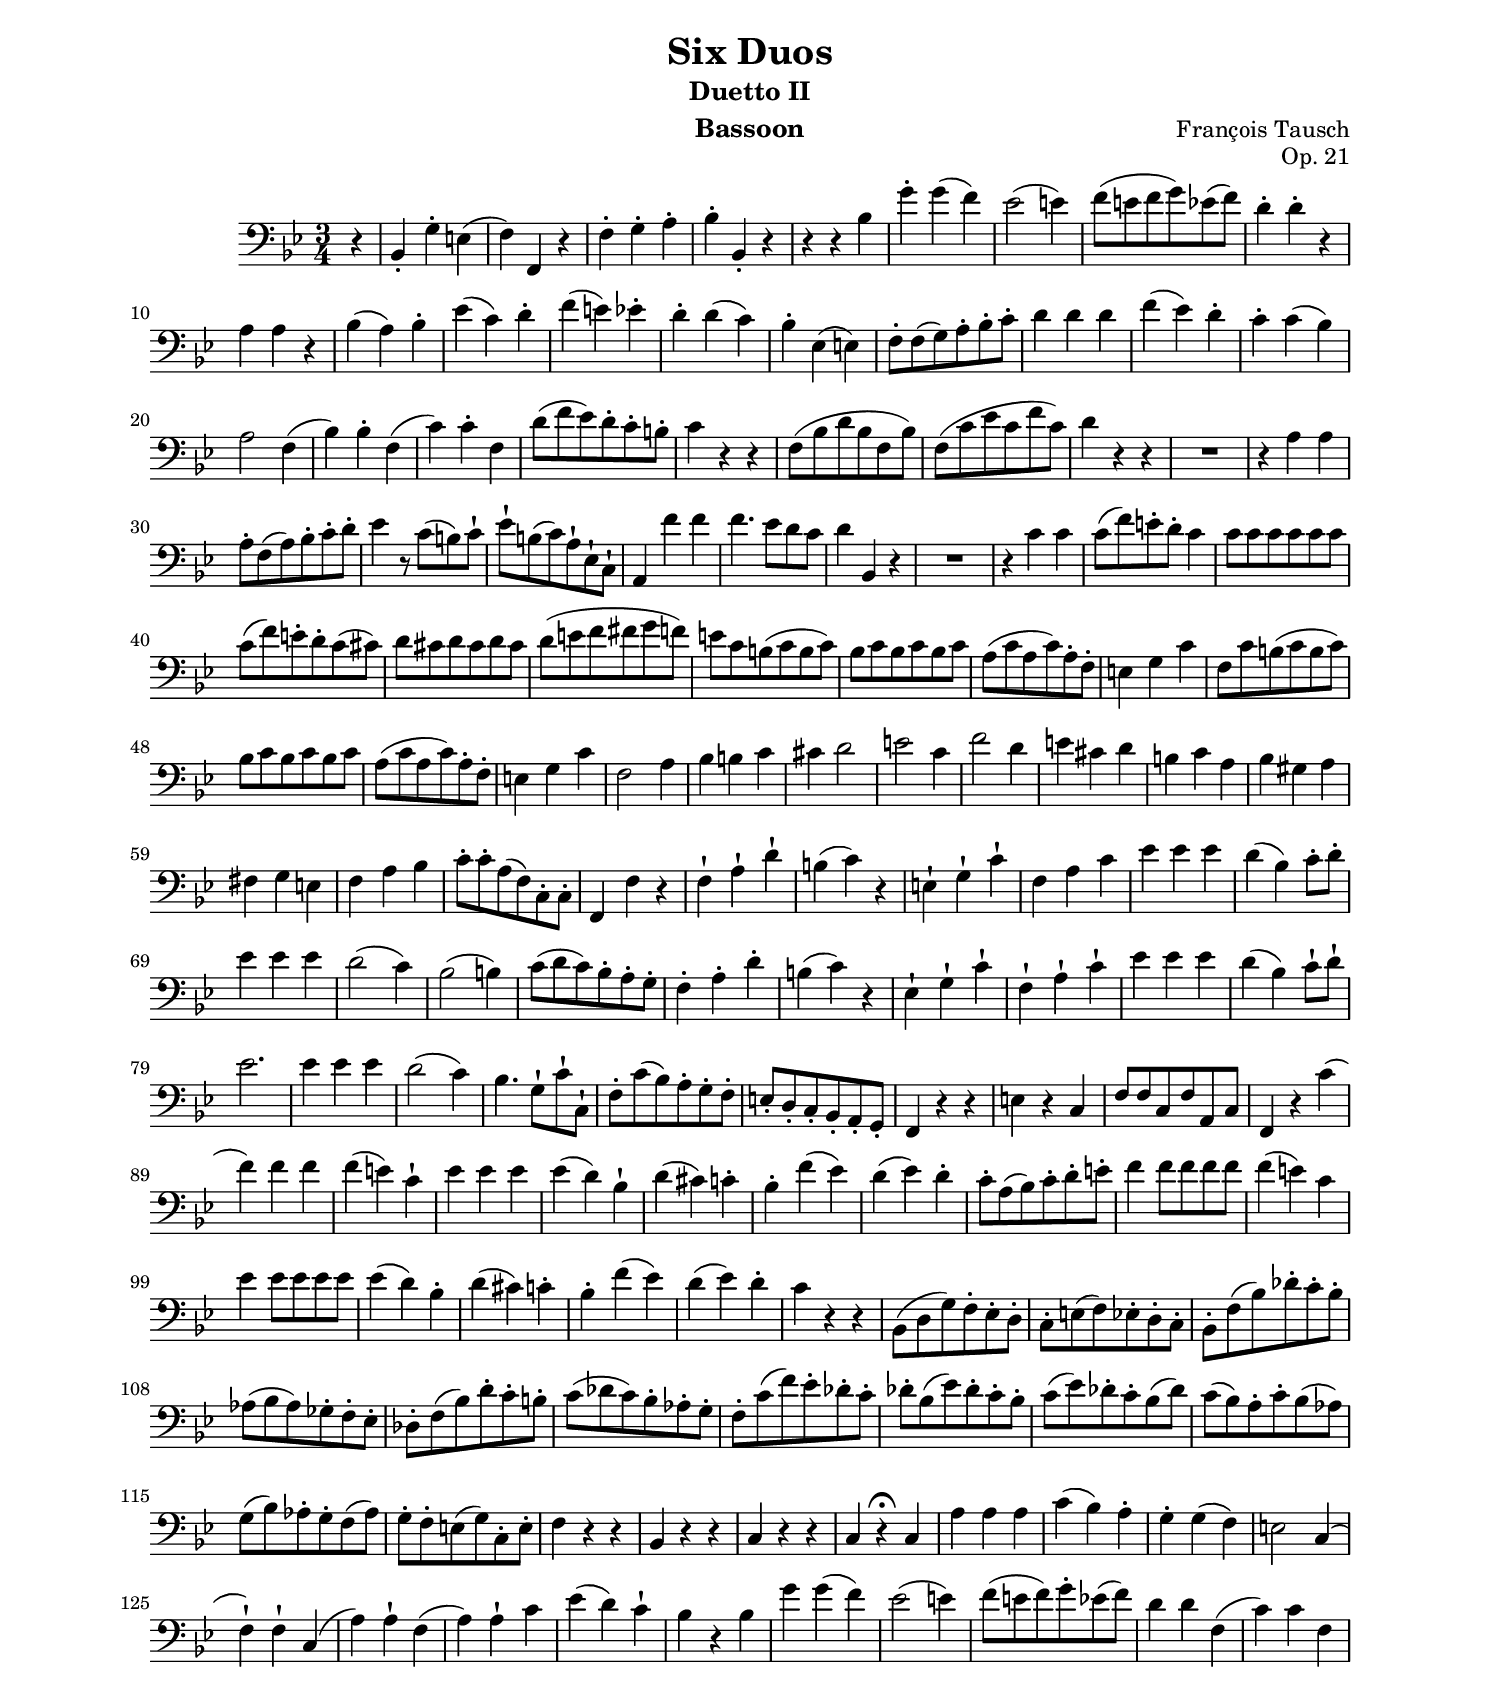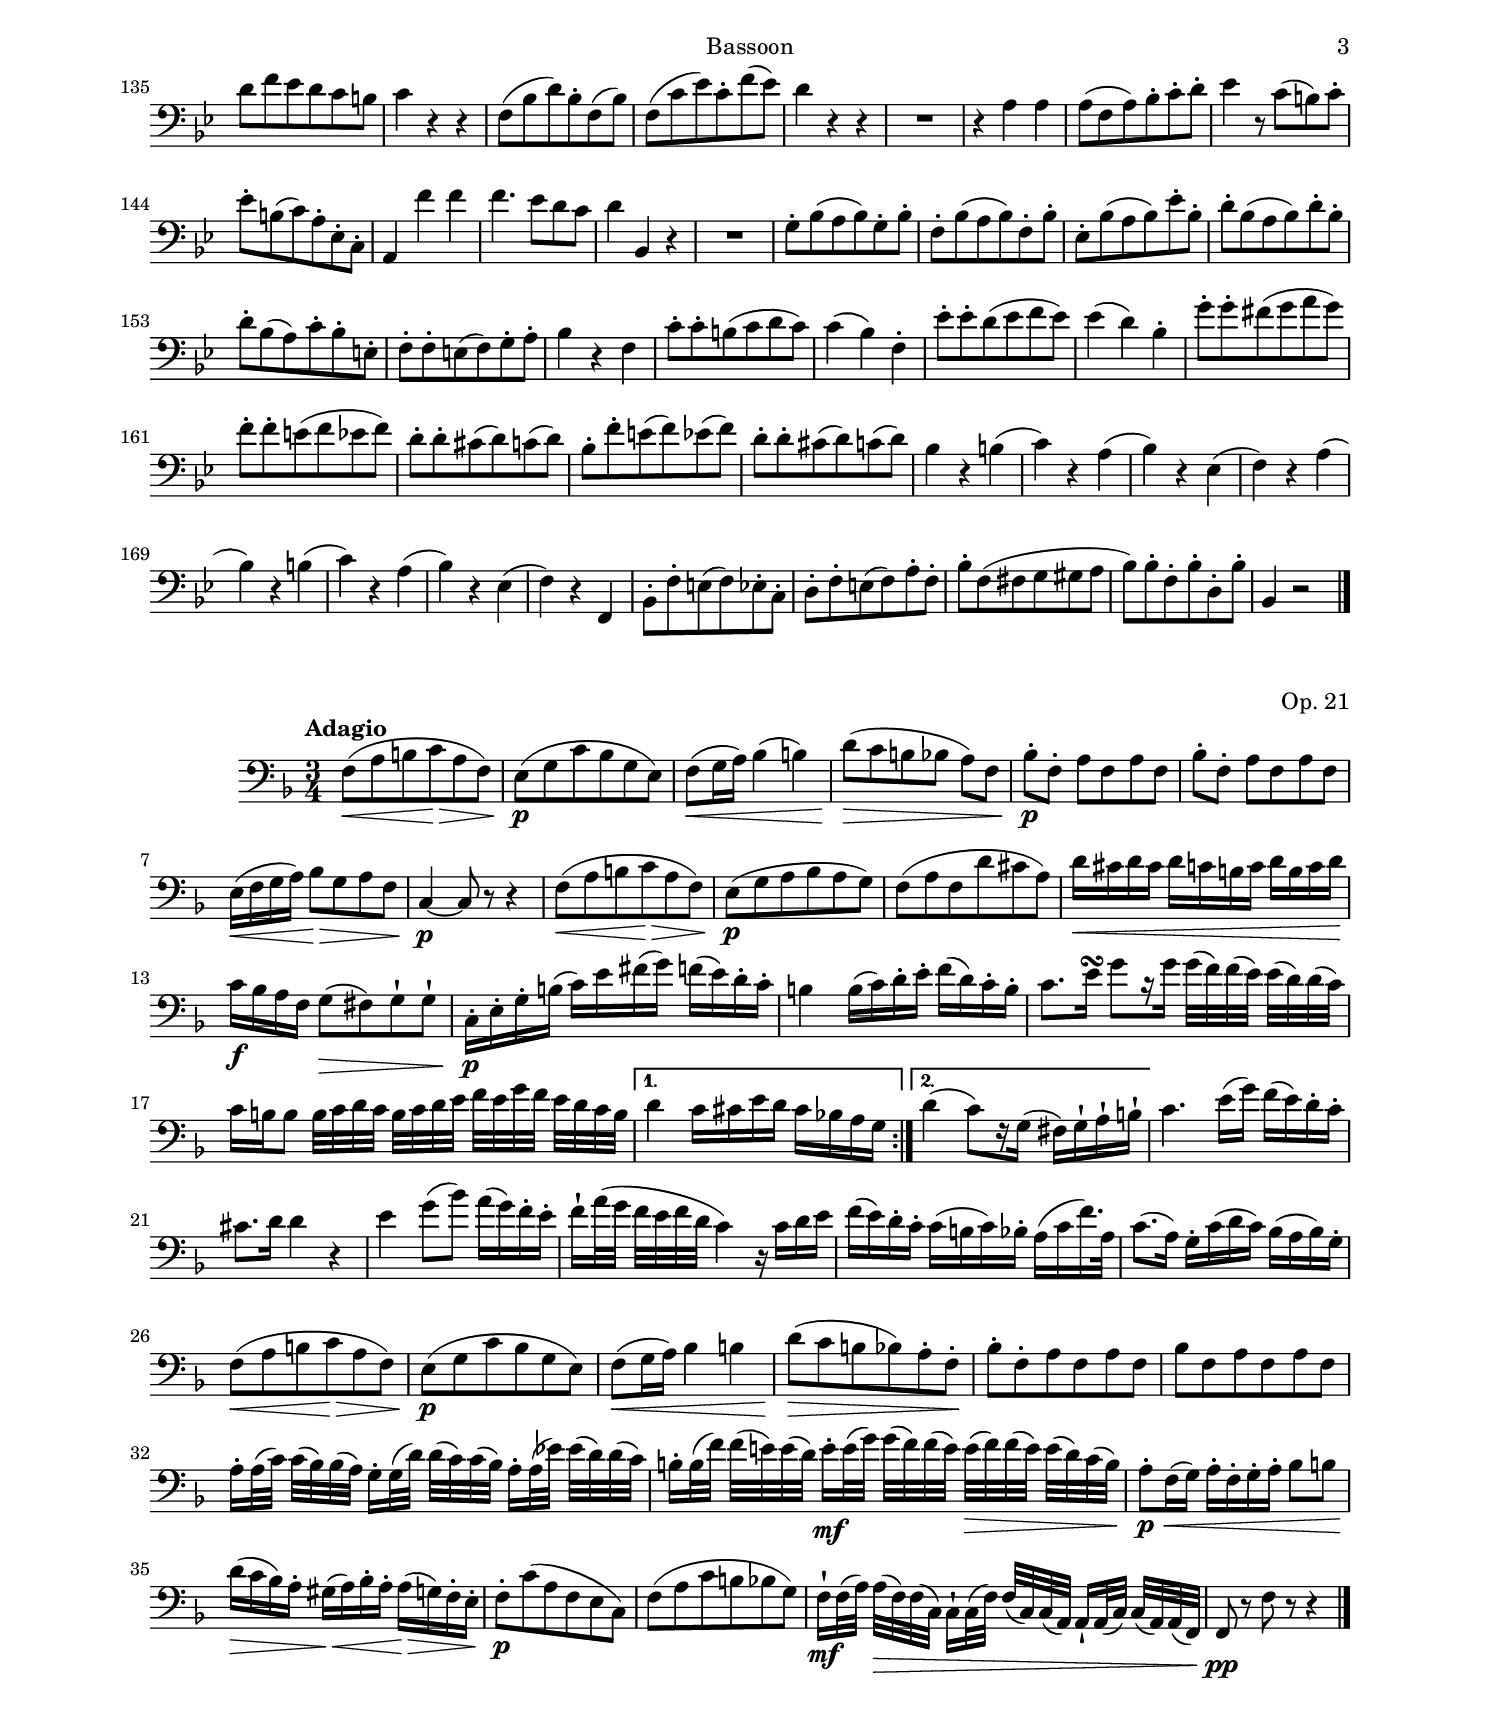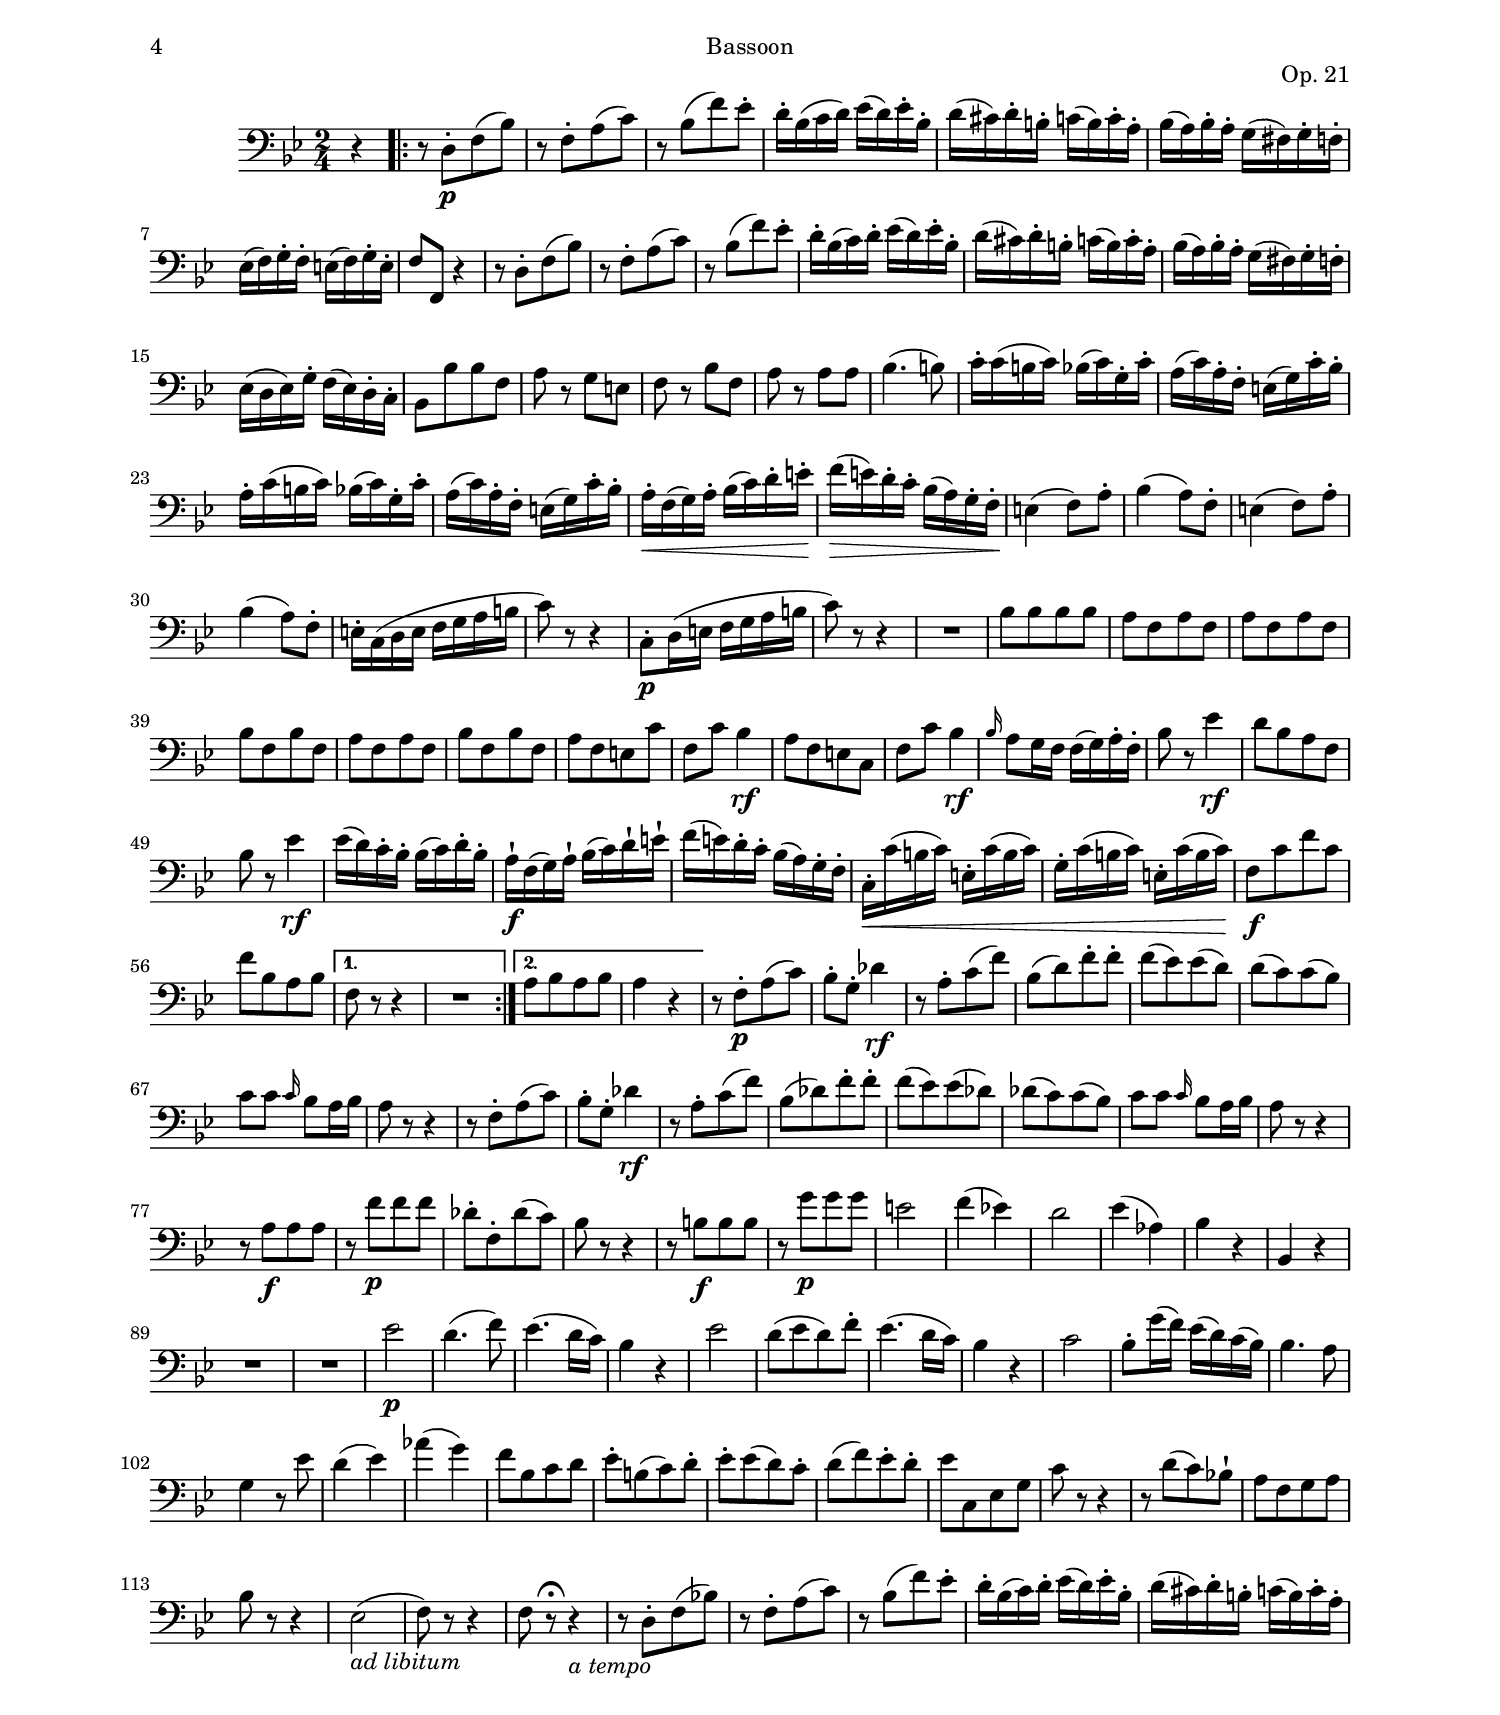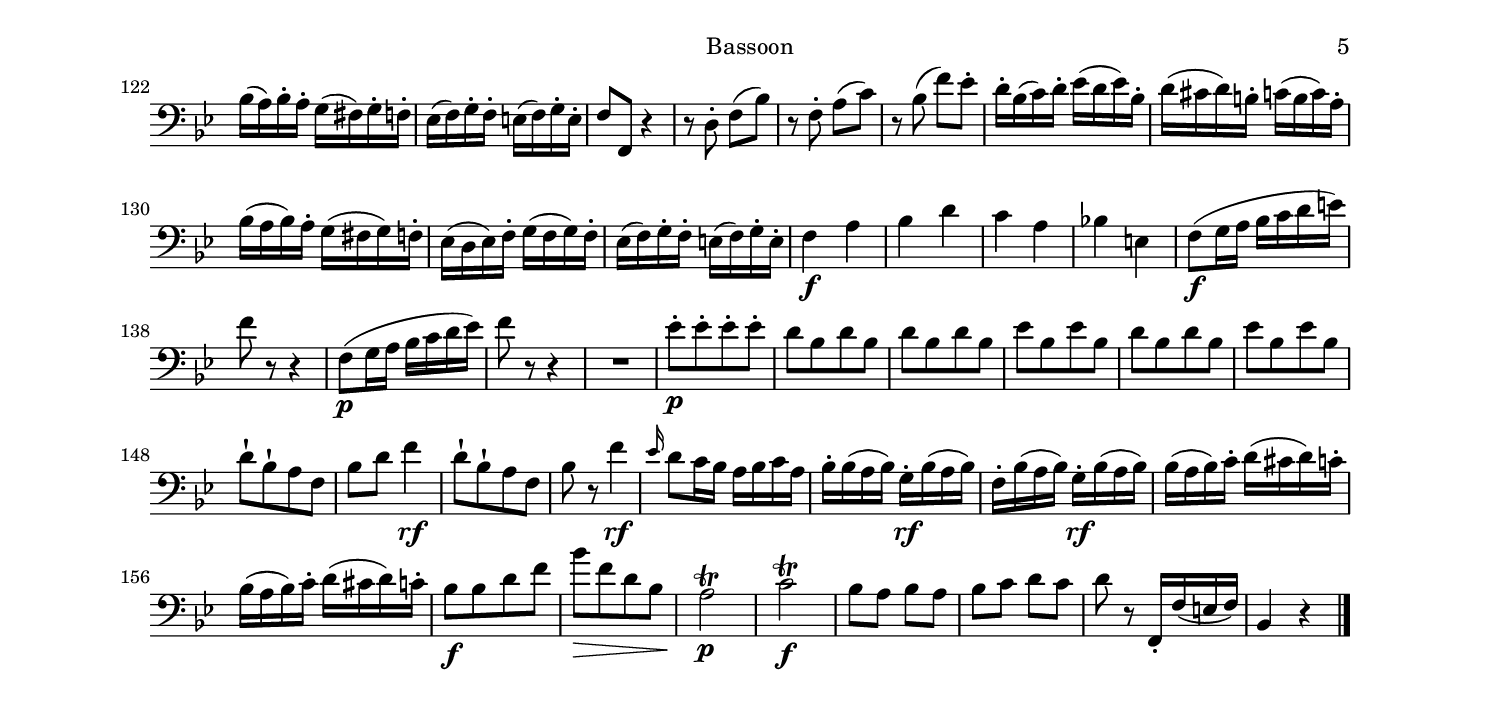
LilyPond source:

\version "2.19.64"
\pointAndClickOff

\include "../defs.ly"
TwoOneBassoon = \relative bes, {
    \clef "bass" \key bes \major \time 3/4 \partial 4 r4 | % 1
    bes4 -. g'4 -. e4 ( | % 2
    f4 ) f,4 r4 | % 3
    f'4 -. g4 -. a4 -. | % 4
    bes4 -. bes,4 -. r4 | % 5
    r4 r4 bes'4 | % 6
    g'4 -. g4 ( f4 ) | % 7
    es2 ( e4 ) | % 8
    f8 ( e8 f8 g8 ) es8 ( f8 ) | % 9
    d4 -. d4 -. r4 | \barNumberCheck #10
    a4 a4 r4 | % 11
    bes4 ( a4 ) bes4 -. | % 12
    es4 ( c4 ) d4 -. | % 13
    f4 ( e4 ) es4 -. | % 14
    d4 -. d4 ( c4 ) | % 15
    bes4 -. es,4 ( e4 ) | % 16
    f8 -. f8 ( g8 ) a8 -. bes8 -. c8 -. | % 17
    d4 d4 d4 | % 18
    f4 ( es4 ) d4 -. | % 19
    c4 -. c4 ( bes4 ) | \barNumberCheck #20
    a2 f4 ( | % 21
    bes4 ) bes4 -. f4 ( | % 22
    c'4 ) c4 -. f,4 | % 23
    d'8 ( f8 es8 ) d8 -. c8 -. b8 -. | % 24
    c4 r4 r4 | % 25
    f,8 ( bes8 d8 bes8 f8 bes8 ) | % 26
    f8 ( c'8 es8 c8 f8 c8 ) | % 27
    d4 r4 r4 | % 28
    R2. | % 29
    r4 a4 a4 | \barNumberCheck #30
    a8 -. f8 ( a8 ) bes8 -. c8 -. d8 -. | % 31
    es4 r8 c8 ( b8 ) c8 -! | % 32
    es8 -! b8 ( c8 ) a8 -! es8 -! c8 -! | % 33
    a4 f''4 f4 | % 34
    f4. es8 d8 c8 | % 35
    d4 bes,4 r4 | % 36
    R2. | % 37
    r4 c'4 c4 | % 38
    c8 ( f8 ) e8 -. d8 -. c4 | % 39
    c8 c8 c8 c8 c8 c8 | \barNumberCheck #40
    c8 ( f8 ) e8 -. d8 -. c8 ( cis8 ) | % 41
    d8 cis8 d8 cis8 d8 cis8 | % 42
    d8 ( e8 f8 fis8 g8 f8 ) | % 43
    e8 c8 b8 ( c8 b8 c8 ) | % 44
    bes8 c8 bes8 c8 bes8 c8 | % 45
    a8 ( c8 a8 c8 ) a8 -. f8 -. | % 46
    e4 g4 c4 | % 47
    f,8 c'8 b8 ( c8 b8 c8 ) | % 48
    bes8 c8 bes8 c8 bes8 c8 | % 49
    a8 ( c8 a8 c8 ) a8 -. f8 -. | \barNumberCheck #50
    e4 g4 c4 | % 51
    f,2 a4 | % 52
    bes4 b4 c4 | % 53
    cis4 d2 | % 54
    e2 c4 | % 55
    f2 d4 | % 56
    e4 cis4 d4 | % 57
    b4 c4 a4 | % 58
    bes4 gis4 a4 | % 59
    fis4 g4 e4 | \barNumberCheck #60
    f4 a4 bes4 | % 61
    c8 -. c8 -. a8 ( f8 ) c8 -. c8 -. | % 62
    f,4 f'4 r4 | % 63
    f4 -! a4 -! d4 -! | % 64
    b4 ( c4 ) r4 | % 65
    e,4 -! g4 -! c4 -! | % 66
    f,4 a4 c4 | % 67
    es4 es4 es4 | % 68
    d4 ( bes4 ) c8 -. d8 -. | % 69
    es4 es4 es4 | \barNumberCheck #70
    d2 ( c4 ) | % 71
    bes2 ( b4 ) | % 72
    c8 ( d8 c8 ) bes8 -. a8 -. g8 -. | % 73
    f4 -. a4 -. d4 -. | % 74
    b4 ( c4 ) r4 | % 75
    es,4 -! g4 -! c4 -! | % 76
    f,4 -! a4 -! c4 -! | % 77
    es4 es4 es4 | % 78
    d4 ( bes4 ) c8 -! d8 -! | % 79
    es2. | \barNumberCheck #80
    es4 es4 es4 | % 81
    d2 ( c4 ) | % 82
    bes4. g8 -! c8 -! c,8 -! | % 83
    f8 -. c'8 ( bes8 ) a8 -. g8 -. f8 -. | % 84
    e8 -. d8 -. c8 -. bes8 -. a8 -. g8 -. | % 85
    f4 r4 r4 | % 86
    e'4 r4 c4 | % 87
    f8 f8 c8 f8 a,8 c8 | % 88
    f,4 r4 c''4 ( | % 89
    f4 ) f4 f4 | \barNumberCheck #90
    f4 ( e4 ) c4 -! | % 91
    es4 es4 es4 | % 92
    es4 ( d4 ) bes4 -! | % 93
    d4 ( cis4 ) c4 -. | % 94
    bes4 -. f'4 ( es4 ) | % 95
    d4 ( es4 ) d4 -. | % 96
    c8 -. a8 ( bes8 ) c8 -. d8 -. e8 -. | % 97
    f4 f8 f8 f8 f8 | % 98
    f4 ( e4 ) c4 | % 99
    es4 es8 es8 es8 es8 | \barNumberCheck #100
    es4 ( d4 ) bes4 -. | % 101
    d4 ( cis4 ) c4 -. | % 102
    bes4 -. f'4 ( es4 ) | % 103
    d4 ( es4 ) d4 -. | % 104
    c4 r4 r4 | % 105
    bes,8 ( d8 g8 ) f8 -. es8 -. d8 -. | % 106
    c8 -. e8 ( f8 ) es8 -. d8 -. c8 -. | % 107
    bes8 -. f'8 ( bes8 ) des8 -. c8 -. bes8 -. | % 108
    as8 ( bes8 as8 ) ges8 -. f8 -. es8 -. | % 109
    des8 -. f8 ( bes8 ) d8 -. c8 -. b8 -. | \barNumberCheck #110
    c8 ( des8 c8 ) bes8 -. as8 -. g8 -. | % 111
    f8 -. c'8 ( f8 ) es8 -. des8 -. c8 -. | % 112
    des8 -. bes8 ( es8 ) des8 -. c8 -. bes8 -. | % 113
    c8 ( es8 ) des8 -. c8 -. bes8 ( des8 ) | % 114
    c8 ( bes8 ) a8 -. c8 -. bes8 ( as8 ) | % 115
    g8 ( bes8 ) as8 -. g8 -. f8 ( as8 ) | % 116
    g8 -. f8 -. e8 ( g8 ) c,8 -. e8 -. | % 117
    f4 r4 r4 | % 118
    bes,4 r4 r4 | % 119
    c4 r4 r4 | \barNumberCheck #120
    c4 r4 ^\fermata c4 | % 121
    a'4 a4 a4 | % 122
    c4 ( bes4 ) a4 -. | % 123
    g4 -. g4 ( f4 ) | % 124
    e2 c4 ( | % 125
    f4 ) -! f4 -! c4 ( | % 126
    a'4 ) a4 -! f4 ( | % 127
    a4 ) a4 -! c4 | % 128
    es4 ( d4 ) c4 -! | % 129
    bes4 r4 bes4 | \barNumberCheck #130
    g'4 g4 ( f4 ) | % 131
    es2 ( e4 ) | % 132
    f8 ( e8 f8 ) g8 -. es8 ( f8 ) | % 133
    d4 d4 f,4 ( | % 134
    c'4 ) c4 f,4 | % 135
    d'8 f8 es8 d8 c8 b8 | % 136
    c4 r4 r4 | % 137
    f,8 ( bes8 d8 ) bes8 -. f8 ( bes8 ) | % 138
    f8 ( c'8 es8 ) c8 -. f8 ( es8 ) | % 139
    d4 r4 r4 | \barNumberCheck #140
    R2. | % 141
    r4 a4 a4 | % 142
    a8 ( f8 a8 ) bes8 -. c8 -. d8 -. | % 143
    es4 r8 c8 ( b8 ) c8 -. | % 144
    es8 -. b8 ( c8 ) a8 -. es8 -. c8 -. | % 145
    a4 f''4 f4 | % 146
    f4. es8 d8 c8 | % 147
    d4 bes,4 r4 | % 148
    R2. | % 149
    g'8 -. bes8 ( a8 bes8 ) g8 -. bes8 -. | \barNumberCheck #150
    f8 -. bes8 ( a8 bes8 ) f8 -. bes8 -. | % 151
    es,8 -. bes'8 ( a8 bes8 ) es8 -. bes8 -. | % 152
    d8 -. bes8 ( a8 bes8 ) d8 -. bes8 -. | % 153
    d8 -. bes8 ( a8 ) c8 -. bes8 -. e,8 -. | % 154
    f8 -. f8 -. e8 ( f8 ) g8 -. a8 -. | % 155
    bes4 r4 f4 | % 156
    c'8 -. c8 -. b8 ( c8 d8 c8 ) | % 157
    c4 ( bes4 ) f4 -. | % 158
    es'8 -. es8 -. d8 ( es8 f8 es8 ) | % 159
    es4 ( d4 ) bes4 -. | \barNumberCheck #160
    g'8 -. g8 -. fis8 ( g8 a8 g8 ) | % 161
    f8 -. f8 -. e8 ( f8 es8 f8 ) | % 162
    d8 -. d8 -. cis8 ( d8 ) c8 ( d8 ) | % 163
    bes8 -. f'8 -. e8 ( f8 ) es8 ( f8 ) | % 164
    d8 -. d8 -. cis8 ( d8 ) c8 ( d8 ) | % 165
    bes4 r4 b4 ( | % 166
    c4 ) r4 a4 ( | % 167
    bes4 ) r4 es,4 ( | % 168
    f4 ) r4 a4 ( | % 169
    bes4 ) r4 b4 ( | \barNumberCheck #170
    c4 ) r4 a4 ( | % 171
    bes4 ) r4 es,4 ( | % 172
    f4 ) r4 f,4 | % 173
    bes8 -. f'8 -. e8 ( f8 ) es8 -. c8 -. | % 174
    d8 -. f8 -. e8 ( f8 ) a8 -. f8 -. | % 175
    bes8 -. f8 ( fis8 g8 gis8 a8 | % 176
    bes8 ) bes8 -. f8 -. bes8 -. d,8 -. bes'8 -. | % 177
    bes,4 r2 \bar "|."
}

TwoTwoBassoon = \relative f {
    \repeat volta 2 {
        \clef "bass"
        \key f \major
        \time 3/4
        \tempo "Adagio" 4=48 | % 1
        f8 \< ( a8 b8 c8 \> a8 f8 ) | % 2
        e8 \p ( g8 c8 bes8 g8 e8 ) | % 3
        f8 \< ( g16 a16 ) bes4 ( b4 ) | % 4
        d8 \> ( c8 b8 bes8 a8 ) [ f8 ] | % 5
        bes8 -. \p [ f8 -. ] a8 f8 a8 f8 | % 6
        bes8 -. [ f8 -. ] a8 f8 a8 f8 | % 7
        e16 \< ( f16 g16 a16 ) bes8 \> g8 a8 f8 | % 8
        c4 \p ~ c8 r8 r4 | % 9
        f8 \< ( a8 b8 c8 \> a8 f8 ) | \barNumberCheck #10
        e8 \p ( g8 a8 bes8 a8 g8 ) | % 11
        f8 ( a8 f8 d'8 cis8 a8 ) | % 12
        d16 \< cis16 d16 cis16 d16 c16 b16 c16 d16 b16 c16 d16 | % 13
        c16 \f bes16 a16 f16
          g8 \> ( fis8 ) g8 -! g8 -! | % 14
        c,16 -. \p e16 -. g16 -. b16 ( c16 ) e16 fis16 ( g16 ) f16 ( e16 )
        d16 -. c16 -. | % 15
        b4 b16 ( c16 ) d16 -. e16 -. f16 ( d16 ) c16 -. b16 -. | % 16
        c8. e16 \turn g8 [ r16 g16 ]
          g32 [ ( f32 ) f32 ( e32 ) ]
          e32 [ ( d32 ) d32 ( c32 ) ] | % 17
        c16 b16 b8
          b32 [ c32 d32 c32 ]
          b32 [ c32 d32 e32 ]
          f32 [ e32 g32 f32 ]
          e32 [ d32 c32 b32 ] }
        \alternative {
          { d4 c16 cis16 e16 d16 cis16 bes!16 a16 g16 }
          { d'4 ( c8 ) [ r16 g16 ] ( fis16 ) g16 -! a16 -! b16 -! }
        } | \barNumberCheck #20
    c4. e16 ( g16 ) f16 ( e16 ) d16 -. c16 -. | % 21
    cis8. d16 d4 r4 | % 22
    e4 g8 ( bes8 ) a16 ( g16 ) f16 -. e16 -. | % 23
    f16 -! [ a32 ( g32 ]
      f32 [ e32 f32 d32 ]
      c4 )
      r16 c16 d16 e16 | % 24
    f16 ( e16 ) d16 -. c16 -. c16 ( b16 c16 ) bes16 -. a16 ( c16 f16. )
    a,32 | % 25
    c8. ( a16 ) g16 -. c16 ( d16 c16 ) bes16 ( a16 bes16 ) g16 -. | % 26
    f8 \< ( a8 b8 c8 \> a8 f8 ) | % 27
    e8 \p ( g8 c8 bes8 g8 e8 ) | % 28
    f8 \< ( g16 a16 ) bes4 b4 | % 29
    d8 \> ( c8 b8 bes8 ) a8 -. f8 -. \! | \barNumberCheck #30
    bes8 -. f8 -. a8 f8 a8 f8 | % 31
    bes8 f8 a8 f8 a8 f8 | % 32
    a16 -. [ a32 ( c32 ) ]
      c32 [ ( bes32 ) bes32 ( a32 ) ]
      g16 -. [ g32 ( d'32 ) ]
      d32 [ ( c32 ) c32 ( bes32 ) ]
      a16 -. [ a32 ( es'32 ) ]
      es32 [ ( d32 ) d32 ( c32 ) ] | % 33
    b16 -. [ b32 ( f'32 ) ]
      f32 [ ( e!32 ) e32 ( d32 ) ]
      e16 -. \mf [ e32 ( g32 ) ]
      g32 [ ( f32 ) f32 ( e32 ) ]
      e32 \> [ ( f32 ) f32 ( e32 ) ]
      e32 [ ( d32 ) c32 ( b32 ) ] | % 34
    a8 -. \p \< f16 ( g16 ) a16 -. f16 -. g16 -. a16 -. bes8 b8 | % 35
    d16 \> ( c16 bes16 ) a16 -.
      gis16 \< ( a16 ) bes16 -. a16 -.
      a16 \> ( g16 ) f16 -. e16 -. | % 36
    f8 -. \p c'8 ( a8 f8 e8 c8 ) | % 37
    f8 ( a8 c8 b8 bes8 g8 ) | % 38
    f16 -! \mf [ f32 ( a32 ) ]
      a32 \> ( f32 ) f32 ( c32 )
      c16 -! [ c32 ( f32 ) ]
      f32 [ ( c32 ) c32 ( a32 ) ]
      a16 -! [ a32 ( c32 ) ]
      c32 [ ( a32 ) a32 ( f32 ) ] | % 39
    f8 \pp r8 f'8 r8 r4 \bar "|."
}

TwoThreeBassoon = \relative d {
    \clef "bass"
    \key bes \major
    \time 2/4
    \partial 4 r4
    \repeat volta 2 {
        | % 1
        r8 d8 -. \p [ f8 ( bes8 ) ] | % 2
        r8 f8 -. [ a8 ( c8 ) ] | % 3
        r8 bes8 [ ( f'8 ) es8 -. ] | % 4
        d16 -. bes16 ( c16 d16 ) es16 ( d16 ) es16 -. bes16 -. | % 5
        d16 ( cis16 ) d16 -. b16 -. c16 ( b16 ) c16 -. a16 -. | % 6
        bes16 ( a16 ) bes16 -. a16 -. g16 ( fis16 ) g16 -. f16 -. | % 7
        es16 ( f16 ) g16 -. f16 -. e16 ( f16 ) g16 -. e16 -. | % 8
        f8 f,8 r4 | % 9
        r8 d'8 -. [ f8 ( bes8 ) ] | \barNumberCheck #10
        r8 f8 -. [ a8 ( c8 ) ] | % 11
        r8 bes8 [ ( f'8 ) es8 -. ] | % 12
        d16 -. bes16 ( c16 ) d16 -. es16 ( d16 ) es16 -. bes16 -. | % 13
        d16 ( cis16 ) d16 -. b16 -. c16 ( b16 ) c16 -. a16 -. | % 14
        bes16 ( a16 ) bes16 -. a16 -. g16 ( fis16 ) g16 -. f16 -. | % 15
        es16 ( d16 es16 ) g16 -. f16 ( es16 ) d16 -. c16 -. | % 16
        bes8 [ bes'8 bes8 f8 ] | % 17
        a8 r8 g8 e8 | % 18
        f8 r8 bes8 f8 | % 19
        a8 r8 a8 a8 | \barNumberCheck #20
        bes4. ( b8 ) | % 21
        c16 -. c16 ( b16 c16 ) bes16 ( c16 ) g16 -. c16 -. | % 22
        a16 ( c16 ) a16 -. f16 -. e16 ( g16 ) c16 -. bes16 -. | % 23
        a16 -. c16 ( b16 c16 ) bes16 ( c16 ) g16 -. c16 -. | % 24
        a16 ( c16 ) a16 -. f16 -. e16 ( g16 ) c16 -. bes16 -. | % 25
        a16 -. \< f16 ( g16 ) a16 -. bes16 ( c16 ) d16 -. e16 -. | % 26
        f16 \> ( e16 ) d16 -. c16 -. bes16 ( a16 ) g16 -. f16 -. \! | % 27
        e4 ( f8 ) a8 -. | % 28
        bes4 ( a8 ) f8 -. | % 29
        e4 ( f8 ) a8 -. | \barNumberCheck #30
        bes4 ( a8 ) f8 -. | % 31
        e16 -. c16 ( d16 e16 f16 g16 a16 b16 | % 32
        c8 ) r8 r4 | % 33
        c,8 -. \p d16 ( e16 f16 g16 a16 b16 | % 34
        c8 ) r8 r4 | % 35
        R2 | % 36
        bes8 [ bes8 bes8 bes8 ] | % 37
        a8 [ f8 a8 f8 ] | % 38
        a8 [ f8 a8 f8 ] | % 39
        bes8 [ f8 bes8 f8 ] | \barNumberCheck #40
        a8 [ f8 a8 f8 ] | % 41
        bes8 [ f8 bes8 f8 ] | % 42
        a8 [ f8 e8 c'8 ] | % 43
        f,8 c'8 bes4 \rf | % 44
        a8 [ f8 e8 c8 ] | % 45
        f8 c'8 bes4 \rf | % 46
        \grace { bes16 } a8 g16 f16 f16 ( g16 ) a16 -. f16 -. | % 47
        bes8 r8 es4 \rf | % 48
        d8 [ bes8 a8 f8 ] | % 49
        bes8 r8 es4 \rf | \barNumberCheck #50
        es16 ( d16 ) c16 -. bes16 -. bes16 ( c16 ) d16 -. bes16 -. | % 51
        a16 -! \f f16 ( g16 ) a16 -! bes16 ( c16 ) d16 -! e16 -! | % 52
        f16 ( e16 ) d16 -. c16 -. bes16 ( a16 ) g16 -. f16 -. | % 53
        c16 -. \< c'16 ( b16 c16 ) e,16 -. c'16 ( b16 c16 ) | % 54
        g16 -. c16 ( b16 c16 ) e,16 -. c'16 ( b16 c16 ) | % 55
        f,8 \f [ c'8 f8 c8 ] | % 56
        f8 [ bes,8 a8 bes8 ]
    } \alternative {
        {
            f8 r8 r4 | 
            R2
        }
        {
            a8 [ bes8 a8 bes8 ] | 
            a4 r4
        }
    } | % 61
    r8 f8 -. \p  [ a8 ( c8 ) ] | % 62
    bes8 -. g8 -. des'4 \rf | % 63
    r8 a8 -. [ c8 ( f8 ) ] | % 64
    bes,8 [ ( d8 ) f8 -. f8 -. ] | % 65
    f8 [ ( es8 ) es8 ( d8 ) ] | % 66
    d8 [ ( c8 ) c8 ( bes8 ) ] | % 67
    c8 c8 \grace { c16 } bes8 a16 bes16 | % 68
    a8 r8 r4 | % 69
    r8 f8 -. [ a8 ( c8 ) ] | \barNumberCheck #70
    bes8 -. g8 -. des'4 \rf | % 71
    r8 a8 -. [ c8 ( f8 ) ] | % 72
    bes,8 [ ( des8 ) f8 -. f8 -. ] | % 73
    f8 [ ( es8 ) es8 ( des8 ) ] | % 74
    des8 [ ( c8 ) c8 ( bes8 ) ] | % 75
    c8 c8 \grace { c16 } bes8 a16 bes16 | % 76
    a8 r8 r4 | % 77
    r8 a8 \f[ a8 a8 ] | % 78
    r8 f'8 \p [ f8 f8 ] | % 79
    des8 -. [ f,8 -. des'8 ( c8 ) ] | \barNumberCheck #80
    bes8 r8 r4 | % 81
    r8 b!8 \f [ b8 b8 ] | % 82
    r8 g'8 \p [ g8 g8 ] | % 83
    e2 | % 84
    f4 ( es!4 ) | % 85
    d2 | % 86
    es4 ( as,4 ) | % 87
    bes4 r4 | % 88
    bes,4 r4 | % 89
    R2*2 | % 91
    es'2 \p | % 92
    d4. ( f8 ) | % 93
    es4. ( d16 c16 ) | % 94
    bes4 r4 | % 95
    es2 | % 96
    d8 [ ( es8 d8 ) f8 -. ] | % 97
    es4. ( d16 c16 ) | % 98
    bes4 r4 | % 99
    c2 | \barNumberCheck #100
    bes8 -. g'16 ( f16 ) es16 ( d16 ) c16 ( bes16 ) | % 101
    bes4. a8 | % 102
    g4 r8 es'8 | % 103
    d4 ( es4 ) | % 104
    as4 ( g4 ) | % 105
    f8 [ bes,8 c8 d8 ] | % 106
    es8 -. [ b8 ( c8 ) d8 -. ] | % 107
    es8 -. [ es8 ( d8 ) c8 -. ] | % 108
    d8 [ ( f8 ) es8 -. d8 -. ] | % 109
    es8 [ c,8 es8 g8 ] | \barNumberCheck #110
    c8 r8 r4 | % 111
    r8 d8 [ ( c8 ) bes!8 -! ] | % 112
    a8 [ f8 g8 a8 ] | % 113
    bes8 r8 r4 | % 114
    es,2 _\adlib ( | % 115
    f8 ) r8 r4 | % 116
    f8 r8 ^\fermata r4 _\atempo | % 117
    r8 d8 -. [ f8 ( bes!8 ) ] | % 118
    r8 f8 -. [ a8 ( c8 ) ] | % 119
    r8 bes8 [ ( f'8 ) es8 -. ] | \barNumberCheck #120
    d16 -. bes16 ( c16 ) d16 -. es16 ( d16 ) es16 -. bes16 -. | % 121
    d16 ( cis16 ) d16 -. b16 -. c16 ( b16 ) c16 -. a16 -. | % 122
    bes16 ( a16 ) bes16 -. a16 -. g16 ( fis16 ) g16 -. f16 -. | % 123
    es16 ( f16 ) g16 -. f16 -. e16 ( f16 ) g16 -. e16 -. | % 124
    f8 f,8 r4 | % 125
    r8 d'8 -. f8 ( bes8 ) | % 126
    r8 f8 -. a8 ( c8 ) | % 127
    r8 bes8 ( f'8 ) es8 -. | % 128
    d16 -. bes16 ( c16 ) d16 -. es16 ( d16 es16 ) bes16 -. | % 129
    d16 ( cis16 d16 ) b16 -. c16 ( b16 c16 ) a16 -. | \barNumberCheck
    #130
    bes16 ( a16 bes16 ) a16 -. g16 ( fis16 g16 ) f16 -. | % 131
    es16 ( d16 es16 ) f16 -. g16 ( f16 g16 ) f16 -. | % 132
    es16 ( f16 ) g16 -. f16 -. e16 ( f16 ) g16 -. e16 -. | % 133
    f4 \f a4 | % 134
    bes4 d4 | % 135
    c4 a4 | % 136
    bes!4 e,4 | % 137
    f8 \f ( g16 a16 bes16 c16 d16 e16 ) | % 138
    f8 r8 r4 | % 139
    f,8 \p ( g16 a16 bes16 c16 d16 es16 ) | \barNumberCheck #140
    f8 r8 r4 | % 141
    R2 | % 142
    es8 -. \p [ es8 -. es8 -. es8 -. ] | % 143
    d8 [ bes8 d8 bes8 ] | % 144
    d8 [ bes8 d8 bes8 ] | % 145
    es8 [ bes8 es8 bes8 ] | % 146
    d8 [ bes8 d8 bes8 ] | % 147
    es8 [ bes8 es8 bes8 ]  | % 148
    d8 -! [ bes8 -! a8 f8 ] | % 149
    bes8 d8 f4 \rf | \barNumberCheck #150
    d8 -! [ bes8 -! a8 f8 ] | % 151
    bes8 r8 f'4 \rf | % 152
    \grace { es16 } d8 c16 bes16 a16 bes16 c16 a16 | % 153
    bes16 -. bes16 ( a16 bes16 )
      g16 -. \rf bes16 ( a16 bes16 ) | % 154
    f16 -. bes16 ( a16 bes16 )
      g16 -. \rf bes16 ( a16 bes16 ) | % 155
    bes16 ( a16 bes16 ) c16 -. d16 ( cis16 d16 ) c16 -. | % 156
    bes16 ( a16 bes16 ) c16 -. d16 ( cis16 d16 ) c16 -. | % 157
    bes8 \f [ bes8 d8 f8 ] | % 158
    bes8 \> [ f8 d8 bes8 ] | % 159
    a2 \trill \p | \barNumberCheck #160
    c2 \trill \f | % 161
    bes8 a8 bes8 a8 | % 162
    bes8 c8 d8 c8 | % 163
    d8 r8 f,,16 -. f'16 ( e16 f16 ) | % 164
    bes,4 r4 \bar "|."
}


\header {
  title =  "Six Duos"
  composer = "François Tausch"
  opus = "Op. 21"
  instrument = "Bassoon"
}

\paper {
  paper-width = 10\in
  paper-height = 13\in
  top-margin = 1.0\in
  bottom-margin = 1.0\in
  left-margin = 1.0\in
  right-margin = 1.0\in
  page-breaking = #ly:page-turn-breaking
  first-page-number = 2
}

\bookpart {
  \header {
    subtitle = "Duetto II"
  }

  \score {
    \keepWithTag #'(withCue edited)
    \removeWithTag #'orig
    <<
      \new Staff
        <<
          \context Staff <<
            \set Score.tempoHideNote = ##t
            \context Voice { \TwoOneBassoon }
          >>
        >>
    >>
    \layout {}
  }

  \score {
    \keepWithTag #'(withCue edited)
    \removeWithTag #'orig
    <<
      \new Staff
        <<
          \context Staff <<
            \set Score.tempoHideNote = ##t
            \context Voice { \TwoTwoBassoon }
          >>
        >>
    >>
    \layout {}
  }

 \score {
    \keepWithTag #'(withCue edited)
    \removeWithTag #'orig
    <<
      \new Staff
        <<
          \context Staff <<
            \set Score.tempoHideNote = ##t
            \context Voice { \TwoThreeBassoon }
          >>
        >>
    >>
    \layout {}
  }
}